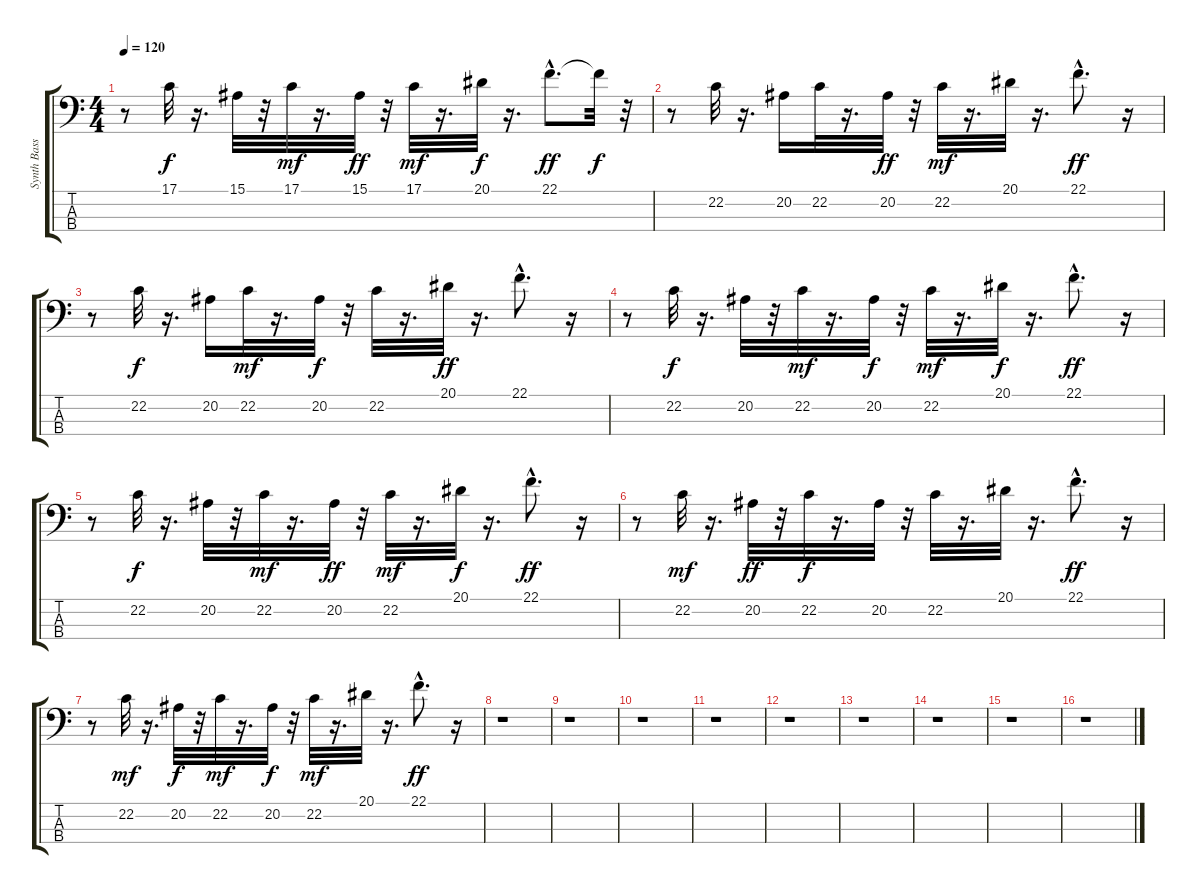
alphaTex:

\track ("Synth Bass Lead" "Synth Bass") {instrument lead8bassandlead}
\staff {score tabs}
\tuning (G2 D2 A1 E1) {hide}
\ts (4 4)
\tempo 120
\clef f4
\ks c
r.8{dy ff} 17.1.32{dy f} r.16{d} 15.1.32 r.32 17.1.32{dy mf} r.16{d} 15.1.32{dy ff} r.32 17.1.32{dy mf} r.16{d} 20.1.32{dy f} r.16{d} 22.1{hac}.8{d dy ff} 22.1{t}.32{dy f} r.32 |
r.8 22.2.32 r.16{d} 20.2.16 22.2.32 r.16{d} 20.2.32{dy ff} r.32 22.2.32{dy mf} r.16{d} 20.1.32 r.16{d} 22.1{hac}.8{d dy ff} r.16 |
r.8 22.2.32{dy f} r.16{d} 20.2.16 22.2.32{dy mf} r.16{d} 20.2.32{dy f} r.32 22.2.32 r.16{d} 20.1.32{dy ff} r.16{d} 22.1{hac}.8{d} r.16 |
r.8 22.2.32{dy f} r.16{d} 20.2.32 r.32 22.2.32{dy mf} r.16{d} 20.2.32{dy f} r.32 22.2.32{dy mf} r.16{d} 20.1.32{dy f} r.16{d} 22.1{hac}.8{d dy ff} r.16 |
r.8 22.2.32{dy f} r.16{d} 20.2.32 r.32 22.2.32{dy mf} r.16{d} 20.2.32{dy ff} r.32 22.2.32{dy mf} r.16{d} 20.1.32{dy f} r.16{d} 22.1{hac}.8{d dy ff} r.16 |
r.8 22.2.32{dy mf} r.16{d} 20.2.32{dy ff} r.32 22.2.32{dy f} r.16{d} 20.2.32 r.32 22.2.32 r.16{d} 20.1.32 r.16{d} 22.1{hac}.8{d dy ff} r.16 |
r.8 22.2.32{dy mf} r.16{d} 20.2.32{dy f} r.32 22.2.32{dy mf} r.16{d} 20.2.32{dy f} r.32 22.2.32{dy mf} r.16{d} 20.1.32 r.16{d} 22.1{hac}.8{d dy ff} r.16 |
r.1 |
r.1 |
r.1 |
r.1 |
r.1 |
r.1 |
r.1 |
r.1 |
r.1
